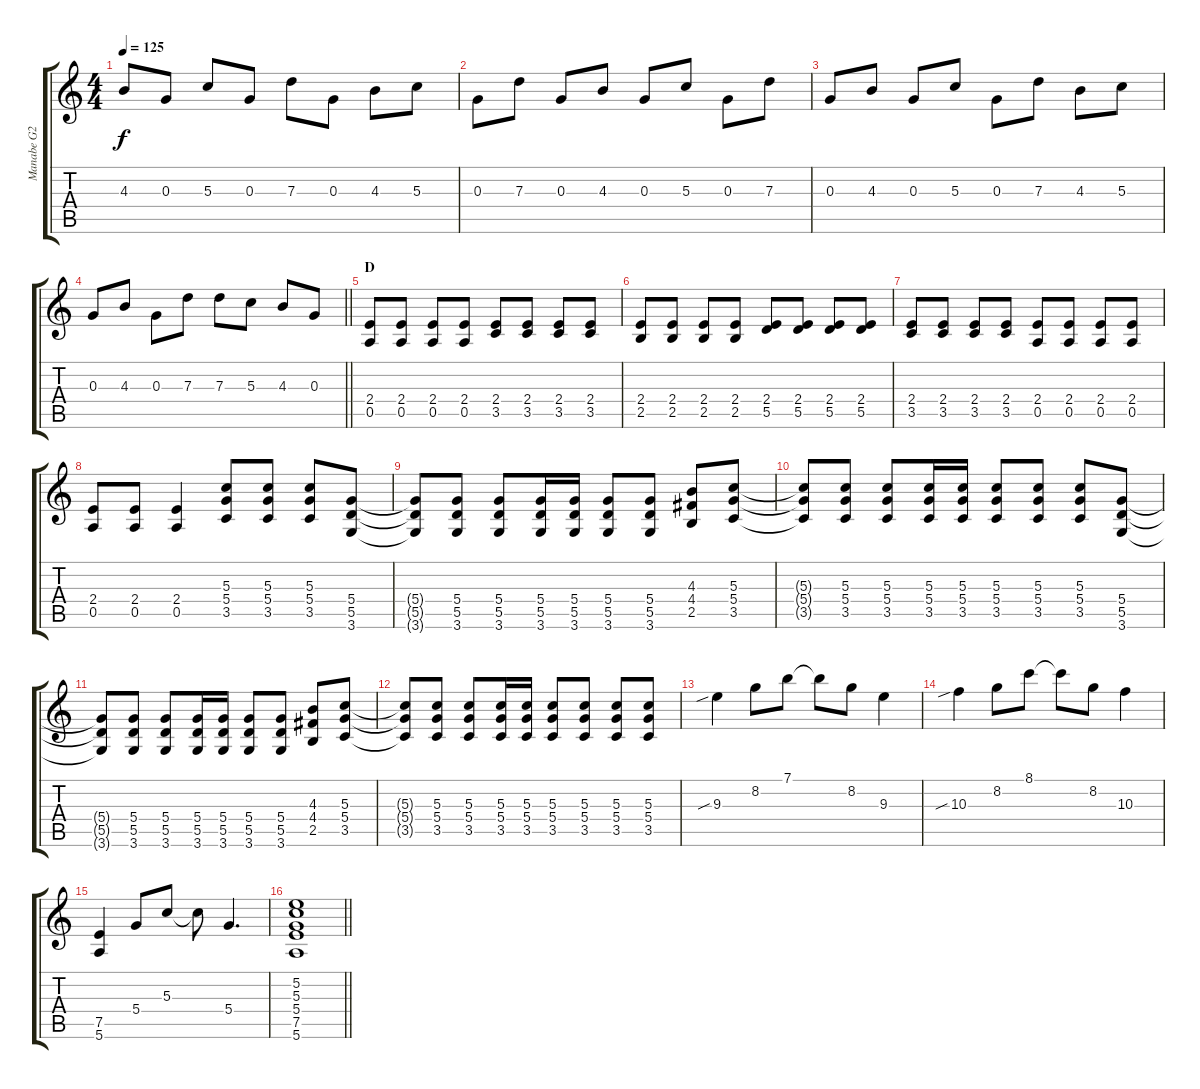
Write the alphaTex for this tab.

\track ("Manabe G2" "Manabe G2") {instrument distortionguitar}
\staff {score tabs}
\tuning (E4 B3 G3 D3 A2 E2) {hide}
\ts (4 4)
\tempo 125
\clef g2
\ks c
4.3.8{dy f} 0.3.8 5.3.8 0.3.8 7.3.8 0.3.8 4.3.8 5.3.8 |
0.3.8 7.3.8 0.3.8 4.3.8 0.3.8 5.3.8 0.3.8 7.3.8 |
0.3.8 4.3.8 0.3.8 5.3.8 0.3.8 7.3.8 4.3.8 5.3.8 |
\barLineRight lightlight
0.3.8 4.3.8 0.3.8 7.3.8 7.3.8 5.3.8 4.3.8 0.3.8 |
\section ("" "D")
(2.4 0.5).8 (2.4 0.5).8 (2.4 0.5).8 (2.4 0.5).8 (2.4 3.5).8 (2.4 3.5).8 (2.4 3.5).8 (2.4 3.5).8 |
(2.4 2.5).8 (2.4 2.5).8 (2.4 2.5).8 (2.4 2.5).8 (2.4 5.5).8 (2.4 5.5).8 (2.4 5.5).8 (2.4 5.5).8 |
(2.4 3.5).8 (2.4 3.5).8 (2.4 3.5).8 (2.4 3.5).8 (2.4 0.5).8 (2.4 0.5).8 (2.4 0.5).8 (2.4 0.5).8 |
(2.4 0.5).8 (2.4 0.5).8 (2.4 0.5).4 (5.3 5.4 3.5).8 (5.3 5.4 3.5).8 (5.3 5.4 3.5).8 (5.4 5.5 3.6).8 |
(5.4{t} 5.5{t} 3.6{t}).8 (5.4 5.5 3.6).8 (5.4 5.5 3.6).8 (5.4 5.5 3.6).16 (5.4 5.5 3.6).16 (5.4 5.5 3.6).8 (5.4 5.5 3.6).8 (4.3 4.4 2.5).8 (5.3 5.4 3.5).8 |
(5.3{t} 5.4{t} 3.5{t}).8 (5.3 5.4 3.5).8 (5.3 5.4 3.5).8 (5.3 5.4 3.5).16 (5.3 5.4 3.5).16 (5.3 5.4 3.5).8 (5.3 5.4 3.5).8 (5.3 5.4 3.5).8 (5.4 5.5 3.6).8 |
(5.4{t} 5.5{t} 3.6{t}).8 (5.4 5.5 3.6).8 (5.4 5.5 3.6).8 (5.4 5.5 3.6).16 (5.4 5.5 3.6).16 (5.4 5.5 3.6).8 (5.4 5.5 3.6).8 (4.3 4.4 2.5).8 (5.3 5.4 3.5).8 |
(5.3{t} 5.4{t} 3.5{t}).8 (5.3 5.4 3.5).8 (5.3 5.4 3.5).8 (5.3 5.4 3.5).16 (5.3 5.4 3.5).16 (5.3 5.4 3.5).8 (5.3 5.4 3.5).8 (5.3 5.4 3.5).8 (5.3 5.4 3.5).8 |
9.3{sib}.4 8.2.8 7.1.8 7.1{t}.8 8.2.8 9.3.4 |
10.3{sib}.4 8.2.8 8.1.8 8.1{t}.8 8.2.8 10.3.4 |
(7.5 5.6).4 5.4.8 5.3.8 5.3{t}.8 5.4.4{d} |
\barLineRight lightlight
(5.2 5.3 5.4 7.5 5.6).1
